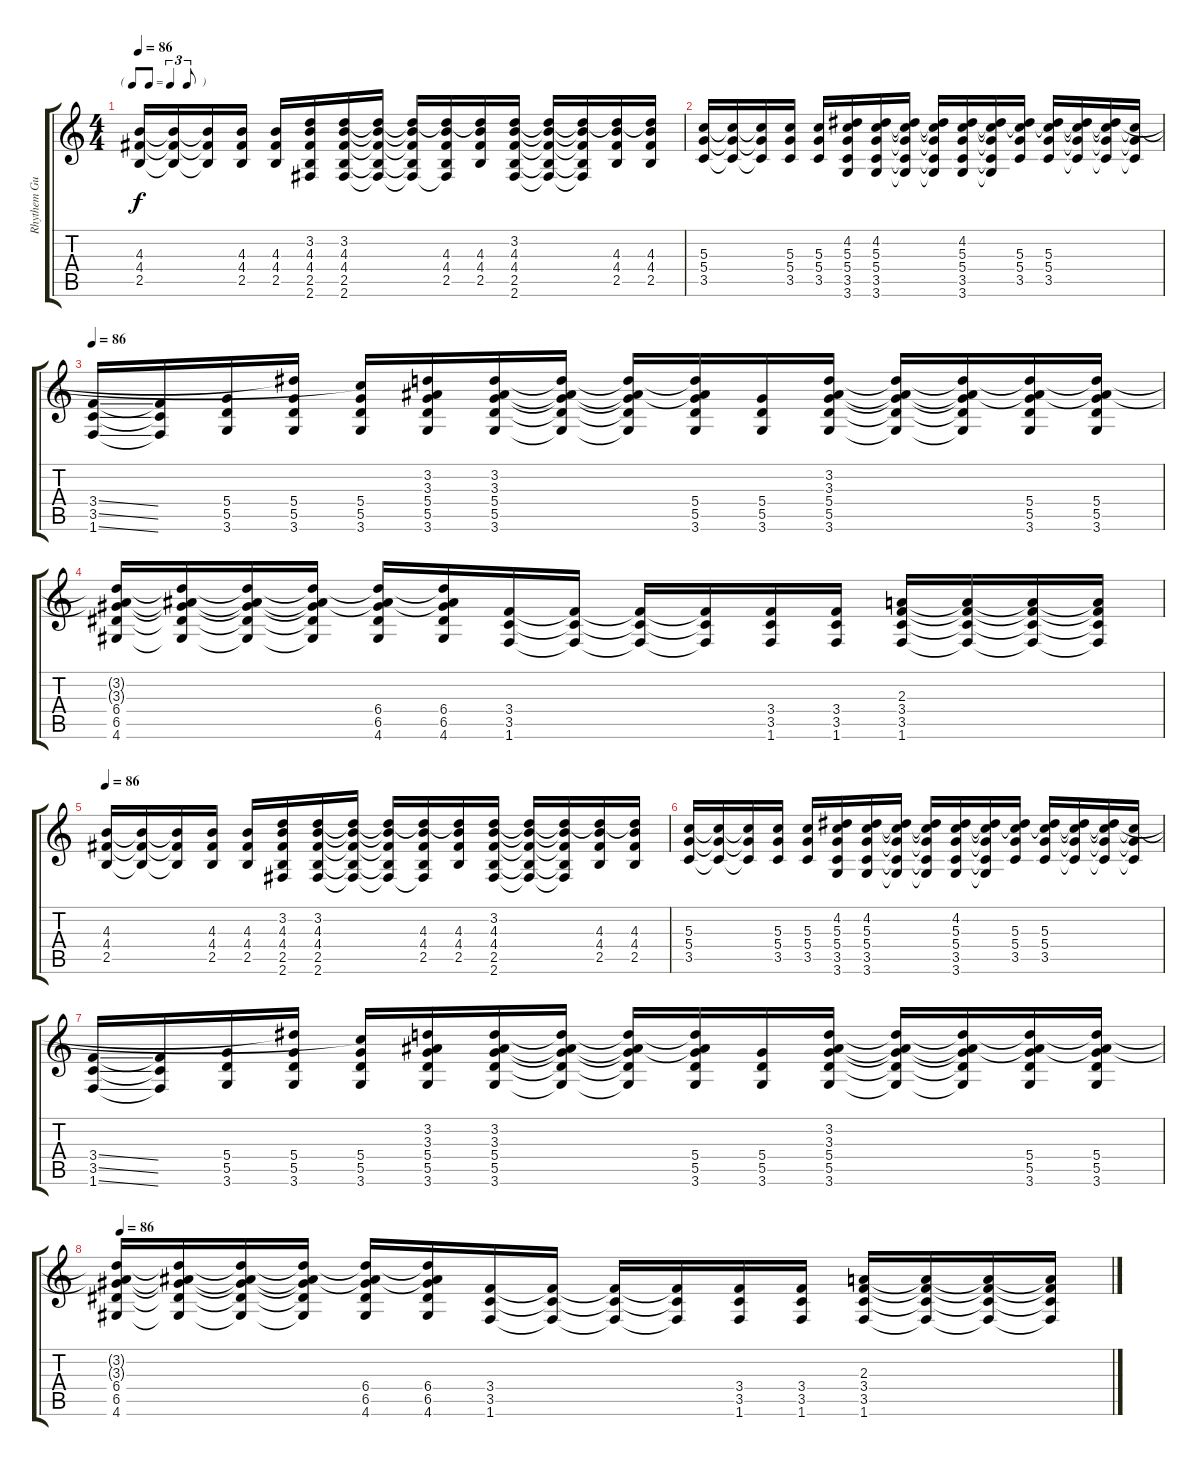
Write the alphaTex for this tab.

\track ("Rhythem Guitar" "Rhythem Gu") {instrument overdrivenguitar}
\staff {score tabs}
\tuning (E4 B3 G3 D3 A2 E2) {hide}
\ts (4 4)
\tf triplet8th
\tempo 86
\clef g2
\ks c
(4.3 4.4 2.5).16{dy f volume 11} (4.3{t} 4.4{t} 2.5{t}).16 (4.3{t} 4.4{t} 2.5{t}).16 (4.3 4.4 2.5).16 (4.3 4.4 2.5).16 (3.2 4.3 4.4 2.5 2.6).16 (3.2 4.3 4.4 2.5 2.6).16 (3.2{t} 4.3{t} 4.4{t} 2.5{t} 2.6{t}).16 (3.2{t} 4.3{t} 4.4{t} 2.5{t} 2.6{t}).16 (3.2{t} 4.3 4.4 2.5 2.6{t}).16 (3.2{t} 4.3 4.4 2.5).16 (3.2 4.3 4.4 2.5 2.6).16 (3.2{t} 4.3{t} 4.4{t} 2.5{t} 2.6{t}).16 (3.2{t} 4.3{t} 4.4{t} 2.5{t} 2.6{t}).16 (3.2{t} 4.3 4.4 2.5).16 (3.2{t} 4.3 4.4 2.5).16 |
(5.3 5.4 3.5).16 (5.3{t} 5.4{t} 3.5{t}).16 (5.3{t} 5.4{t} 3.5{t}).16 (5.3 5.4 3.5).16 (5.3 5.4 3.5).16 (4.2 5.3 5.4 3.5 3.6).16 (4.2 5.3 5.4 3.5 3.6).16 (4.2{t} 5.3{t} 5.4{t} 3.5{t} 3.6{t}).16 (4.2{t} 5.3{t} 5.4{t} 3.5{t} 3.6{t}).16 (4.2 5.3 5.4 3.5 3.6).16 (4.2{t} 5.3{t} 5.4{t} 3.5{t} 3.6{t}).16 (4.2{t} 5.3 5.4 3.5).16 (4.2{t} 5.3 5.4 3.5).16 (4.2{t} 5.3{t} 5.4{t} 3.5{t}).16 (4.2{t} 5.3{t} 5.4{t} 3.5{t}).16 (5.3{t} 5.4{t} 3.5{t}).16 |
\tempo 86
(3.4{ss} 3.5{ss} 1.6{ss}).16 (3.4{t} 3.5{t} 1.6{t}).16 (5.4 5.5 3.6).16 (4.2{t} 5.4 5.5 3.6).16 (5.3{t} 5.4 5.5 3.6).16 (3.2 3.3 5.4 5.5 3.6).16 (3.2 3.3 5.4 5.5 3.6).16 (3.2{t} 3.3{t} 5.4{t} 5.5{t} 3.6{t}).16 (3.2{t} 3.3{t} 5.4{t} 5.5{t} 3.6{t}).16 (3.2{t} 3.3{t} 5.4 5.5 3.6).16 (5.4 5.5 3.6).16 (3.2 3.3 5.4 5.5 3.6).16 (3.2{t} 3.3{t} 5.4{t} 5.5{t} 3.6{t}).16 (3.2{t} 3.3{t} 5.4{t} 5.5{t} 3.6{t}).16 (3.2{t} 3.3{t} 5.4 5.5 3.6).16 (3.2{t} 3.3{t} 5.4 5.5 3.6).16 |
(3.2{t} 3.3{t} 6.4 6.5 4.6).16 (3.2{t} 3.3{t} 6.4{t} 6.5{t} 4.6{t}).16 (3.2{t} 3.3{t} 6.4{t} 6.5{t} 4.6{t}).16 (3.2{t} 3.3{t} 6.4{t} 6.5{t} 4.6{t}).16 (3.2{t} 3.3{t} 6.4 6.5 4.6).16 (3.2{t} 3.3{t} 6.4 6.5 4.6).16 (3.4 3.5 1.6).16 (3.4{t} 3.5{t} 1.6{t}).16 (3.4{t} 3.5{t} 1.6{t}).16 (3.4{t} 3.5{t} 1.6{t}).16 (3.4 3.5 1.6).16 (3.4 3.5 1.6).16 (2.3 3.4 3.5 1.6).16 (2.3{t} 3.4{t} 3.5{t} 1.6{t}).16 (2.3{t} 3.4{t} 3.5{t} 1.6{t}).16 (2.3{t} 3.4{t} 3.5{t} 1.6{t}).16 |
\tempo 86
(4.3 4.4 2.5).16 (4.3{t} 4.4{t} 2.5{t}).16 (4.3{t} 4.4{t} 2.5{t}).16 (4.3 4.4 2.5).16 (4.3 4.4 2.5).16 (3.2 4.3 4.4 2.5 2.6).16 (3.2 4.3 4.4 2.5 2.6).16 (3.2{t} 4.3{t} 4.4{t} 2.5{t} 2.6{t}).16 (3.2{t} 4.3{t} 4.4{t} 2.5{t} 2.6{t}).16 (3.2{t} 4.3 4.4 2.5 2.6{t}).16 (3.2{t} 4.3 4.4 2.5).16 (3.2 4.3 4.4 2.5 2.6).16 (3.2{t} 4.3{t} 4.4{t} 2.5{t} 2.6{t}).16 (3.2{t} 4.3{t} 4.4{t} 2.5{t} 2.6{t}).16 (3.2{t} 4.3 4.4 2.5).16 (3.2{t} 4.3 4.4 2.5).16 |
(5.3 5.4 3.5).16 (5.3{t} 5.4{t} 3.5{t}).16 (5.3{t} 5.4{t} 3.5{t}).16 (5.3 5.4 3.5).16 (5.3 5.4 3.5).16 (4.2 5.3 5.4 3.5 3.6).16 (4.2 5.3 5.4 3.5 3.6).16 (4.2{t} 5.3{t} 5.4{t} 3.5{t} 3.6{t}).16 (4.2{t} 5.3{t} 5.4{t} 3.5{t} 3.6{t}).16 (4.2 5.3 5.4 3.5 3.6).16 (4.2{t} 5.3{t} 5.4{t} 3.5{t} 3.6{t}).16 (4.2{t} 5.3 5.4 3.5).16 (4.2{t} 5.3 5.4 3.5).16 (4.2{t} 5.3{t} 5.4{t} 3.5{t}).16 (4.2{t} 5.3{t} 5.4{t} 3.5{t}).16 (5.3{t} 5.4{t} 3.5{t}).16 |
(3.4{ss} 3.5{ss} 1.6{ss}).16 (3.4{t} 3.5{t} 1.6{t}).16 (5.4 5.5 3.6).16 (4.2{t} 5.4 5.5 3.6).16 (5.3{t} 5.4 5.5 3.6).16 (3.2 3.3 5.4 5.5 3.6).16 (3.2 3.3 5.4 5.5 3.6).16 (3.2{t} 3.3{t} 5.4{t} 5.5{t} 3.6{t}).16 (3.2{t} 3.3{t} 5.4{t} 5.5{t} 3.6{t}).16 (3.2{t} 3.3{t} 5.4 5.5 3.6).16 (5.4 5.5 3.6).16 (3.2 3.3 5.4 5.5 3.6).16 (3.2{t} 3.3{t} 5.4{t} 5.5{t} 3.6{t}).16 (3.2{t} 3.3{t} 5.4{t} 5.5{t} 3.6{t}).16 (3.2{t} 3.3{t} 5.4 5.5 3.6).16 (3.2{t} 3.3{t} 5.4 5.5 3.6).16 |
\tempo 86
(3.2{t} 3.3{t} 6.4 6.5 4.6).16 (3.2{t} 3.3{t} 6.4{t} 6.5{t} 4.6{t}).16 (3.2{t} 3.3{t} 6.4{t} 6.5{t} 4.6{t}).16 (3.2{t} 3.3{t} 6.4{t} 6.5{t} 4.6{t}).16 (3.2{t} 3.3{t} 6.4 6.5 4.6).16 (3.2{t} 3.3{t} 6.4 6.5 4.6).16 (3.4 3.5 1.6).16 (3.4{t} 3.5{t} 1.6{t}).16 (3.4{t} 3.5{t} 1.6{t}).16 (3.4{t} 3.5{t} 1.6{t}).16 (3.4 3.5 1.6).16 (3.4 3.5 1.6).16 (2.3 3.4 3.5 1.6).16 (2.3{t} 3.4{t} 3.5{t} 1.6{t}).16 (2.3{t} 3.4{t} 3.5{t} 1.6{t}).16 (2.3{t} 3.4{t} 3.5{t} 1.6{t}).16
